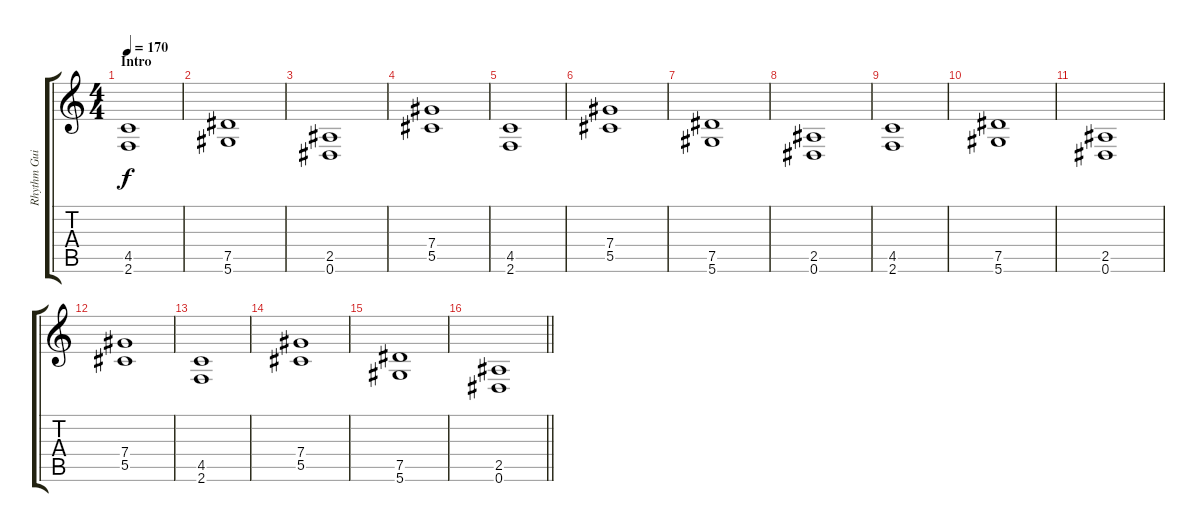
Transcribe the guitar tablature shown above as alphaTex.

\track ("Rhythm Guitar" "Rhythm Gui") {instrument distortionguitar}
\staff {score tabs}
\tuning (Eb4 Bb3 Gb3 Db3 Ab2 Eb2) {hide}
\ts (4 4)
\section ("" "Intro")
\tempo 170
\clef g2
\ks c
(4.5 2.6).1{dy f instrument distortionguitar} |
(7.5 5.6).1 |
(2.5 0.6).1 |
(7.4 5.5).1 |
(4.5 2.6).1 |
(7.4 5.5).1 |
(7.5 5.6).1 |
(2.5 0.6).1 |
(4.5 2.6).1 |
(7.5 5.6).1 |
(2.5 0.6).1 |
(7.4 5.5).1 |
(4.5 2.6).1 |
(7.4 5.5).1 |
(7.5 5.6).1 |
\barLineRight lightlight
(2.5 0.6).1
